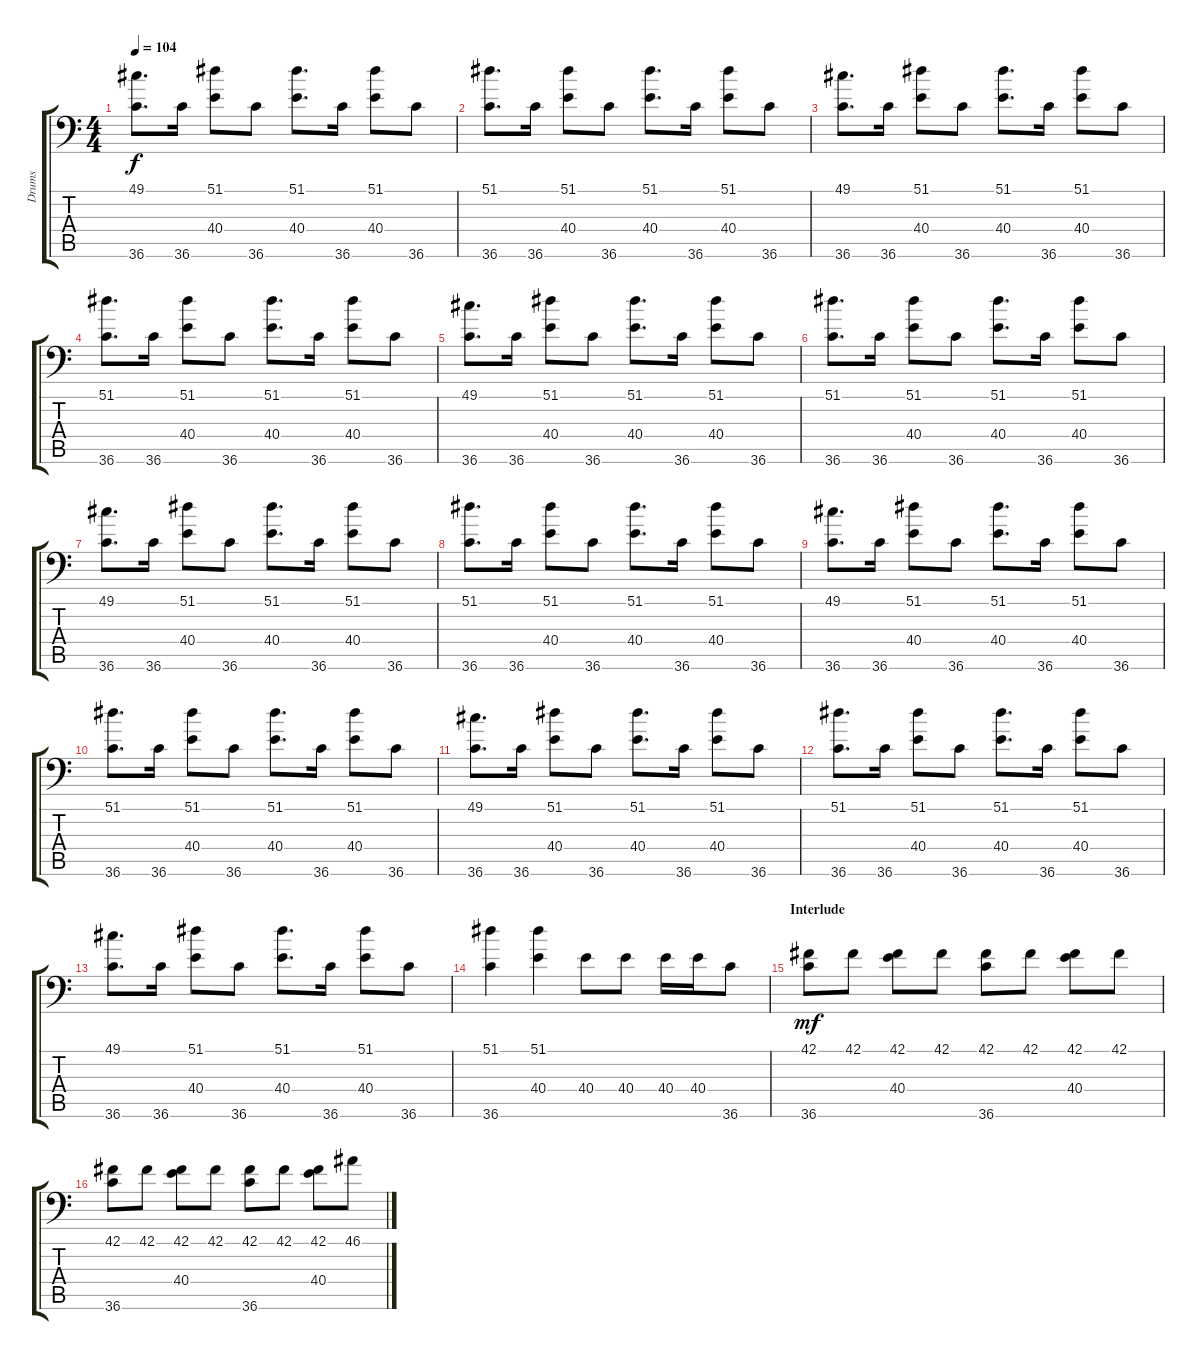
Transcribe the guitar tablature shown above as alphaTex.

\track ("Drums" "Drums") {instrument acousticgrandpiano}
\staff {score tabs}
\tuning (C-1 C-1 C-1 C-1 C-1 C-1) {hide}
\ts (4 4)
\tempo 104
\clef f4
\ks c
(49.1 36.6).8{d dy f} 36.6.16 (51.1 40.4).8 36.6.8 (51.1 40.4).8{d} 36.6.16 (51.1 40.4).8 36.6.8 |
(51.1 36.6).8{d} 36.6.16 (51.1 40.4).8 36.6.8 (51.1 40.4).8{d} 36.6.16 (51.1 40.4).8 36.6.8 |
(49.1 36.6).8{d} 36.6.16 (51.1 40.4).8 36.6.8 (51.1 40.4).8{d} 36.6.16 (51.1 40.4).8 36.6.8 |
(51.1 36.6).8{d} 36.6.16 (51.1 40.4).8 36.6.8 (51.1 40.4).8{d} 36.6.16 (51.1 40.4).8 36.6.8 |
(49.1 36.6).8{d} 36.6.16 (51.1 40.4).8 36.6.8 (51.1 40.4).8{d} 36.6.16 (51.1 40.4).8 36.6.8 |
(51.1 36.6).8{d} 36.6.16 (51.1 40.4).8 36.6.8 (51.1 40.4).8{d} 36.6.16 (51.1 40.4).8 36.6.8 |
(49.1 36.6).8{d} 36.6.16 (51.1 40.4).8 36.6.8 (51.1 40.4).8{d} 36.6.16 (51.1 40.4).8 36.6.8 |
(51.1 36.6).8{d} 36.6.16 (51.1 40.4).8 36.6.8 (51.1 40.4).8{d} 36.6.16 (51.1 40.4).8 36.6.8 |
(49.1 36.6).8{d} 36.6.16 (51.1 40.4).8 36.6.8 (51.1 40.4).8{d} 36.6.16 (51.1 40.4).8 36.6.8 |
(51.1 36.6).8{d} 36.6.16 (51.1 40.4).8 36.6.8 (51.1 40.4).8{d} 36.6.16 (51.1 40.4).8 36.6.8 |
(49.1 36.6).8{d} 36.6.16 (51.1 40.4).8 36.6.8 (51.1 40.4).8{d} 36.6.16 (51.1 40.4).8 36.6.8 |
(51.1 36.6).8{d} 36.6.16 (51.1 40.4).8 36.6.8 (51.1 40.4).8{d} 36.6.16 (51.1 40.4).8 36.6.8 |
(49.1 36.6).8{d} 36.6.16 (51.1 40.4).8 36.6.8 (51.1 40.4).8{d} 36.6.16 (51.1 40.4).8 36.6.8 |
(51.1 36.6).4 (51.1 40.4).4 40.4.8 40.4.8 40.4.16 40.4.16 36.6.8 |
\section ("" "Interlude")
(42.1 36.6).8{dy mf} 42.1.8 (42.1 40.4).8 42.1.8 (42.1 36.6).8 42.1.8 (42.1 40.4).8 42.1.8 |
(42.1 36.6).8 42.1.8 (42.1 40.4).8 42.1.8 (42.1 36.6).8 42.1.8 (42.1 40.4).8 46.1.8
